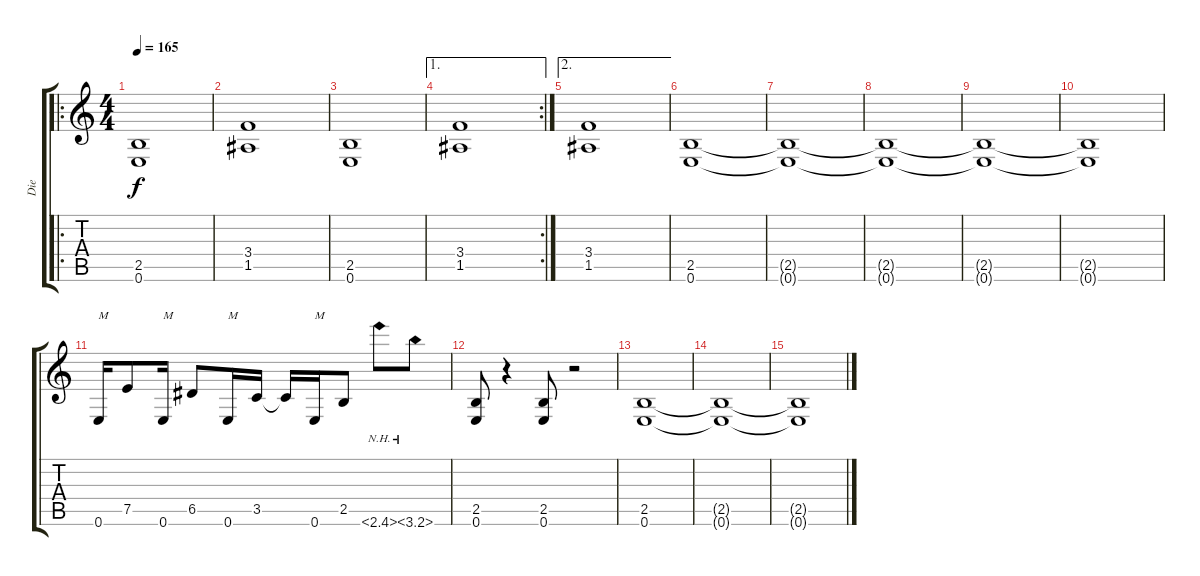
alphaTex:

\track ("Die" "Die") {instrument overdrivenguitar}
\staff {score tabs}
\tuning (E4 B3 G3 D3 A2 E2) {hide}
\ro
\ts (4 4)
\tempo 165
\clef g2
\ks c
(2.5 0.6).1{dy f} |
(3.4 1.5).1 |
(2.5 0.6).1 |
\ae 1
\rc 2
(3.4 1.5).1 |
\ae 2
(3.4 1.5).1 |
(2.5 0.6).1 |
(2.5{t} 0.6{t}).1 |
(2.5{t} 0.6{t}).1 |
(2.5{t} 0.6{t}).1 |
(2.5{t} 0.6{t}).1 |
0.6.16{txt "M"} 7.5.8 0.6.16{txt "M"} 6.5.8 0.6.16{txt "M"} 3.5.16 3.5{t}.16 0.6.16{txt "M"} 2.5.8 2.6{nh}.8 3.6{nh}.8 |
(2.5 0.6).8 r.4 (2.5 0.6).8 r.2 |
(2.5 0.6).1 |
(2.5{t} 0.6{t}).1 |
(2.5{t} 0.6{t}).1
